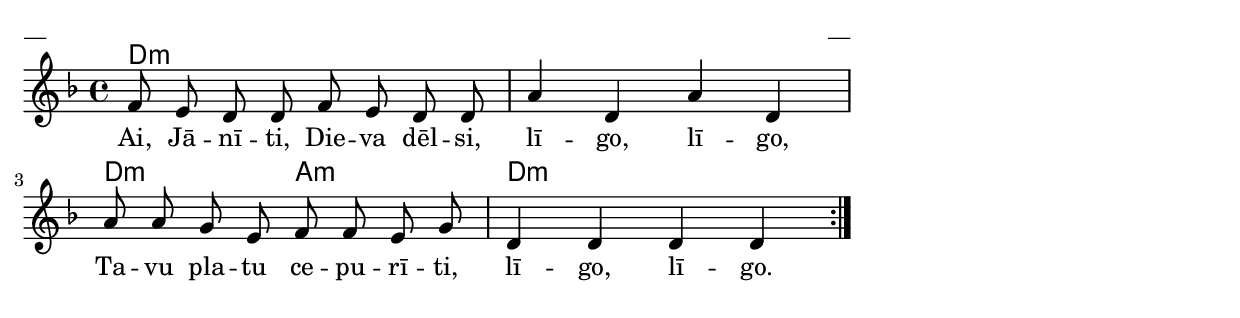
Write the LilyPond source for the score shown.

\version "2.13.16"
%\header {
%    title = "Ai, Jānīti, Dieva dēlsi"
%}
% Katrīna Riekstiņa, #52 (Iļģi)
\paper {
line-width = 14\cm
left-margin = 0.4\cm
between-system-padding = 0.1\cm
between-system-space = 0.1\cm
}
\layout {
indent = #0
ragged-last = ##f
}


voiceA = \relative c' {
\clef "treble"
\key d \minor
\time 4/4
\repeat volta 2 {
f8 e d d f e d d | a'4 d, a' d, | a'8 a g e f f e g | d4 d d d 
}
} 




lyricA = \lyricmode {
Ai, Jā -- nī -- ti, Die -- va dēl -- si, lī -- go, lī -- go, 
Ta -- vu pla -- tu ce -- pu -- rī -- ti, lī -- go, lī -- go.   
}

chordsA = \chordmode {
\time 4/4
d1:m | d1:m | d2:m a2:m | d1:m
}

fullScore = <<
\new ChordNames { 
\set chordChanges = ##t
\chordsA 
}
\new Staff {
<<
\new Voice = "voiceA" { \oneVoice \autoBeamOff \voiceA }
\lyricsto "voiceA" \new Lyrics \lyricA
>>
}
>>

\score {
\fullScore
\header { piece = "__" opus = "__" }
}
\markup { \with-color #(x11-color 'white) \sans \smaller "__" }
\score {
\unfoldRepeats
\fullScore
\midi {
\context { \Staff \remove "Staff_performer" }
\context { \Voice \consists "Staff_performer" }
}
}



